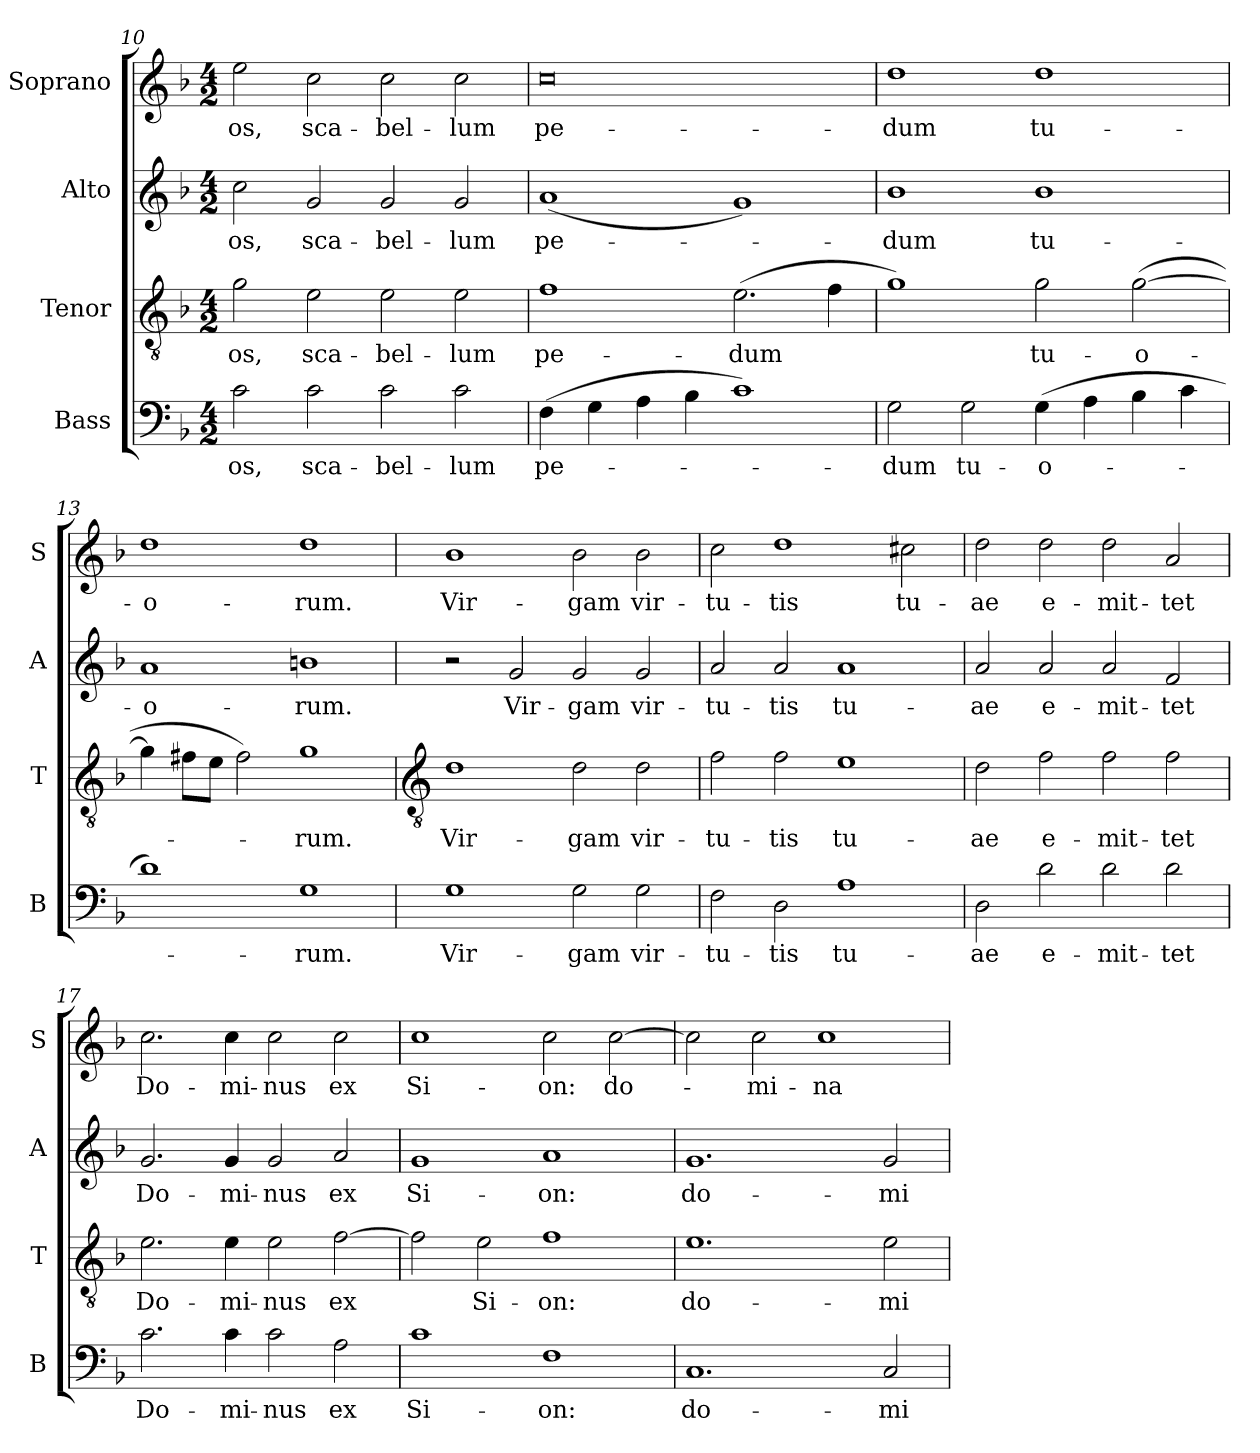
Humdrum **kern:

**kern	**text	**kern	**text	**kern	**text	**kern	**text
*part4	*part4	*part3	*part3	*part2	*part2	*part1	*part1
*staff4	*staff4	*staff3	*staff3	*staff2	*staff2	*staff1	*staff1
*I"Bass	*	*I"Tenor	*	*I"Alto	*	*I"Soprano	*
*I'B	*	*I'T	*	*I'A	*	*I'S	*
*clefF4	*	*clefGv2	*	*clefG2	*	*clefG2	*
*k[b-]	*	*k[b-]	*	*k[b-]	*	*k[b-]	*
*F:	*	*F:	*	*F:	*	*F:	*
*M4/2	*	*M4/2	*	*M4/2	*	*M4/2	*
=10	=10	=10	=10	=10	=10	=10	=10
!	!LO:LY:b	!	!LO:LY:b	!	!LO:LY:b	!	!LO:LY:b
2c	-os,	2g	-os,	2cc	os,	2ee	-os,
!	!LO:LY:b	!	!LO:LY:b	!	!LO:LY:b	!	!LO:LY:b
2c	sca-	2e	sca-	2g	sca-	2cc	sca-
!	!LO:LY:b	!	!LO:LY:b	!	!LO:LY:b	!	!LO:LY:b
2c	-bel-	2e	-bel-	2g	-bel-	2cc	-bel-
!	!LO:LY:b	!	!LO:LY:b	!	!LO:LY:b	!	!LO:LY:b
2c	-lum	2e	-lum	2g	-lum	2cc	-lum
=11	=11	=11	=11	=11	=11	=11	=11
!	!LO:LY:b	!	!LO:LY:b	!	!LO:LY:b	!	!LO:LY:b
(>4F	pe-	1f	pe-	(<1a	pe-	0cc	pe-
4G	.	.	.	.	.	.	.
4A	.	.	.	.	.	.	.
4B-	.	.	.	.	.	.	.
!	!	!	!LO:LY:b	!	!	!	!
1c)	.	(>2.e	-dum	1g)	.	.	.
.	.	4f	.	.	.	.	.
=12	=12	=12	=12	=12	=12	=12	=12
!	!LO:LY:b	!	!	!	!LO:LY:b	!	!LO:LY:b
2G	dum	1g)	.	1b-	dum	1dd	-dum
!	!LO:LY:b	!	!	!	!	!	!
2G	tu-	.	.	.	.	.	.
!	!LO:LY:b	!	!LO:LY:b	!	!LO:LY:b	!	!LO:LY:b
(>4G	-o-	2g	tu-	1b-	tu-	1dd	tu-
4A	.	.	.	.	.	.	.
!	!	!	!LO:LY:b	!	!	!	!
4B-	.	(>[2g	-o-	.	.	.	.
4c	.	.	.	.	.	.	.
=13	=13	=13	=13	=13	=13	=13	=13
!	!	!	!	!	!LO:LY:b	!	!LO:LY:b
1d)	.	4g]	.	1a	-o-	1dd	-o-
.	.	8f#XL	.	.	.	.	.
.	.	8eJ	.	.	.	.	.
.	.	2f#)	.	.	.	.	.
!	!LO:LY:b	!	!LO:LY:b	!	!LO:LY:b	!	!LO:LY:b
1G	rum.	1g	rum.	1bn	-rum.	1dd	-rum.
!!LO:LB:g=z
=14	=14	=14	=14	=14	=14	=14	=14
*	*	*clefGv2	*	*	*	*	*
!	!LO:LY:b	!	!LO:LY:b	!	!	!	!LO:LY:b
1G	Vir-	1d	Vir-	2r	.	1b-	Vir-
!	!	!	!	!	!LO:LY:b	!	!
.	.	.	.	2g	Vir-	.	.
!	!LO:LY:b	!	!LO:LY:b	!	!LO:LY:b	!	!LO:LY:b
2G	-gam	2d	-gam	2g	-gam	2b-	-gam
!	!LO:LY:b	!	!LO:LY:b	!	!LO:LY:b	!	!LO:LY:b
2G	vir-	2d	vir-	2g	vir-	2b-	vir-
=15	=15	=15	=15	=15	=15	=15	=15
!	!LO:LY:b	!	!LO:LY:b	!	!LO:LY:b	!	!LO:LY:b
2F	-tu-	2f	-tu-	2a	-tu-	2cc	-tu-
!	!LO:LY:b	!	!LO:LY:b	!	!LO:LY:b	!	!LO:LY:b
2D	-tis	2f	-tis	2a	-tis	1dd	-tis
!	!LO:LY:b	!	!LO:LY:b	!	!LO:LY:b	!	!
1A	tu-	1e	tu-	1a	tu-	.	.
!	!	!	!	!	!	!	!LO:LY:b
.	.	.	.	.	.	2cc#X	tu-
=16	=16	=16	=16	=16	=16	=16	=16
!	!LO:LY:b	!	!LO:LY:b	!	!LO:LY:b	!	!LO:LY:b
2D	-ae	2d	-ae	2a	-ae	2dd	-ae
!	!LO:LY:b	!	!LO:LY:b	!	!LO:LY:b	!	!LO:LY:b
2d	e-	2f	e-	2a	e-	2dd	e-
!	!LO:LY:b	!	!LO:LY:b	!	!LO:LY:b	!	!LO:LY:b
2d	-mit-	2f	-mit-	2a	-mit-	2dd	-mit-
!	!LO:LY:b	!	!LO:LY:b	!	!LO:LY:b	!	!LO:LY:b
2d	-tet	2f	-tet	2f	-tet	2a	-tet
=17	=17	=17	=17	=17	=17	=17	=17
!	!LO:LY:b	!	!LO:LY:b	!	!LO:LY:b	!	!LO:LY:b
2.c	Do-	2.e	Do-	2.g	Do-	2.cc	Do-
!	!LO:LY:b	!	!LO:LY:b	!	!LO:LY:b	!	!LO:LY:b
4c	-mi-	4e	-mi-	4g	-mi-	4cc	-mi-
!	!LO:LY:b	!	!LO:LY:b	!	!LO:LY:b	!	!LO:LY:b
2c	-nus	2e	-nus	2g	-nus	2cc	-nus
!	!LO:LY:b	!	!LO:LY:b	!	!LO:LY:b	!	!LO:LY:b
2A	ex	[2f	ex	2a	ex	2cc	ex
=18	=18	=18	=18	=18	=18	=18	=18
!	!LO:LY:b	!	!	!	!LO:LY:b	!	!LO:LY:b
1c	Si-	2f]	.	1g	Si-	1cc	Si-
!	!	!	!LO:LY:b	!	!	!	!
.	.	2e	Si-	.	.	.	.
!	!LO:LY:b	!	!LO:LY:b	!	!LO:LY:b	!	!LO:LY:b
1F	-on:	1f	-on:	1a	-on:	2cc	-on:
!	!	!	!	!	!	!	!LO:LY:b
.	.	.	.	.	.	[2cc	do-
=19	=19	=19	=19	=19	=19	=19	=19
!	!LO:LY:b	!	!LO:LY:b	!	!LO:LY:b	!	!
1.C	do-	1.e	do-	1.g	do-	2cc]	.
!	!	!	!	!	!	!	!LO:LY:b
.	.	.	.	.	.	2cc	mi-
!	!	!	!	!	!	!	!LO:LY:b
.	.	.	.	.	.	1cc	-na-
!	!LO:LY:b	!	!LO:LY:b	!	!LO:LY:b	!	!
2C	-mi-	2e	-mi-	2g	-mi-	.	.
=	=	=	=	=	=	=	=
*-	*-	*-	*-	*-	*-	*-	*-
